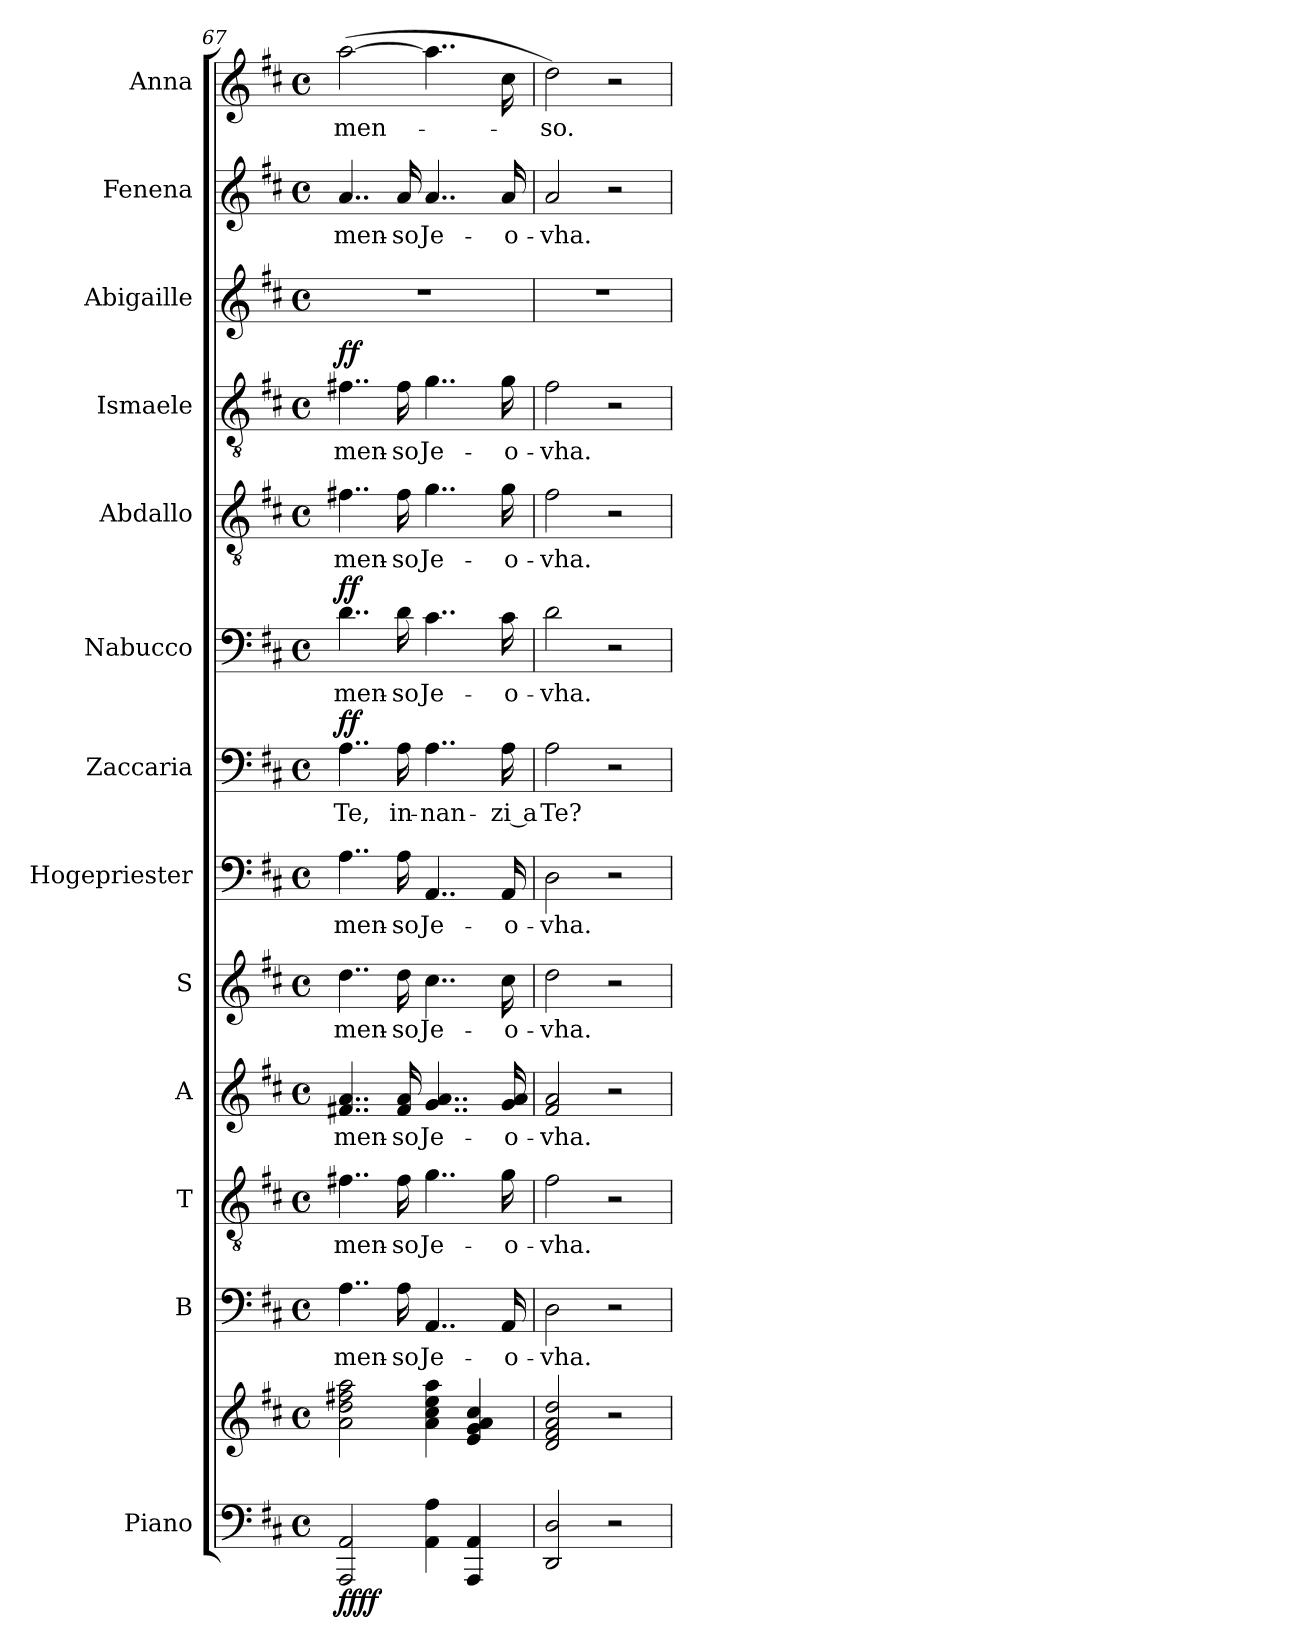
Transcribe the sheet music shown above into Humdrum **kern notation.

**kern	**kern	**dynam	**kern	**text	**kern	**text	**kern	**text	**kern	**text	**kern	**text	**kern	**text	**dynam	**kern	**text	**dynam	**kern	**text	**kern	**text	**dynam	**kern	**kern	**text	**kern	**text
*part13	*part13	*part13	*part12	*part12	*part11	*part11	*part10	*part10	*part9	*part9	*part8	*part8	*part7	*part7	*part7	*part6	*part6	*part6	*part5	*part5	*part4	*part4	*part4	*part3	*part2	*part2	*part1	*part1
*staff14	*staff13	*staff13/14	*staff12	*staff12	*staff11	*staff11	*staff10	*staff10	*staff9	*staff9	*staff8	*staff8	*staff7	*staff7	*staff7	*staff6	*staff6	*staff6	*staff5	*staff5	*staff4	*staff4	*staff4	*staff3	*staff2	*staff2	*staff1	*staff1
*I"Piano	*	*	*I"B	*	*I"T	*	*I"A	*	*I"S	*	*I"Hogepriester	*	*I"Zaccaria	*	*	*I"Nabucco	*	*	*I"Abdallo	*	*I"Ismaele	*	*	*I"Abigaille	*I"Fenena	*	*I"Anna	*
*I'Pno	*	*	*I'B	*	*I'T	*	*I'A	*	*I'S	*	*	*	*	*	*	*	*	*	*	*	*	*	*	*	*	*	*	*
!!LO:PB:g=z
*clefF4	*clefG2	*	*clefF4	*	*clefGv2	*	*clefG2	*	*clefG2	*	*clefF4	*	*clefF4	*	*	*clefF4	*	*	*clefGv2	*	*clefGv2	*	*	*clefG2	*clefG2	*	*clefG2	*
*k[f#c#]	*k[f#c#]	*	*k[f#c#]	*	*k[f#c#]	*	*k[f#c#]	*	*k[f#c#]	*	*k[f#c#]	*	*k[f#c#]	*	*	*k[f#c#]	*	*	*k[f#c#]	*	*k[f#c#]	*	*	*k[f#c#]	*k[f#c#]	*	*k[f#c#]	*
*M4/4	*M4/4	*	*M4/4	*	*M4/4	*	*M4/4	*	*M4/4	*	*M4/4	*	*M4/4	*	*	*M4/4	*	*	*M4/4	*	*M4/4	*	*	*M4/4	*M4/4	*	*M4/4	*
*met(c)	*met(c)	*	*met(c)	*	*met(c)	*	*met(c)	*	*met(c)	*	*met(c)	*	*met(c)	*	*	*met(c)	*	*	*met(c)	*	*met(c)	*	*	*met(c)	*met(c)	*	*met(c)	*
=67	=67	=67	=67	=67	=67	=67	=67	=67	=67	=67	=67	=67	=67	=67	=67	=67	=67	=67	=67	=67	=67	=67	=67	=67	=67	=67	=67	=67
!	!	!LO:DY:b=2	!	!LO:LY:b	!	!LO:LY:b	!	!LO:LY:b	!	!LO:LY:b	!	!LO:LY:b	!	!LO:LY:b	!	!	!LO:LY:b	!	!	!LO:LY:b	!	!LO:LY:b	!	!	!	!LO:LY:b	!	!LO:LY:b
!	!	!LO:DY:n=1:b	!	!	!	!	!	!	!	!	!	!	!	!	!LO:DY:a	!	!	!LO:DY:a	!	!	!	!	!LO:DY:a	!	!	!	!	!
2AAA/ 2AA/	2a\ 2dd\ 2ff#X\ 2aa\	ff ff	4..A\	-men-	4..f#X\	-men-	4..f#X/ 4..a/	-men-	4..dd\	-men-	4..A\	-men-	4..A\	Te,	ff	4..d\	-men-	ff	4..f#X\	-men-	4..f#X\	-men-	ff	1r	4..a/	-men-	([2aa\	-men-
!	!	!	!	!LO:LY:b	!	!LO:LY:b	!	!LO:LY:b	!	!LO:LY:b	!	!LO:LY:b	!	!LO:LY:b	!	!	!LO:LY:b	!	!	!LO:LY:b	!	!LO:LY:b	!	!	!	!LO:LY:b	!	!
.	.	.	16A\	-so	16f#\	-so	16f#/ 16a/	-so	16dd\	-so	16A\	-so	16A\	in-	.	16d\	-so	.	16f#\	-so	16f#\	-so	.	.	16a/	-so	.	.
!	!	!	!	!LO:LY:b	!	!LO:LY:b	!	!LO:LY:b	!	!LO:LY:b	!	!LO:LY:b	!	!LO:LY:b	!	!	!LO:LY:b	!	!	!LO:LY:b	!	!LO:LY:b	!	!	!	!LO:LY:b	!	!
4AA\ 4A\	4a\ 4cc#\ 4ee\ 4aa\	.	4..AA/	Je-	4..g\	Je-	4..g/ 4..a/	Je-	4..cc#\	Je-	4..AA/	Je-	4..A\	-nan-	.	4..c#\	Je-	.	4..g\	Je-	4..g\	Je-	.	.	4..a/	Je-	4..aa\]	.
4AAA/ 4AA/	4e/ 4g/ 4a/ 4cc#/	.	.	.	.	.	.	.	.	.	.	.	.	.	.	.	.	.	.	.	.	.	.	.	.	.	.	.
!	!	!	!	!LO:LY:b	!	!LO:LY:b	!	!LO:LY:b	!	!LO:LY:b	!	!LO:LY:b	!	!LO:LY:b	!	!	!LO:LY:b	!	!	!LO:LY:b	!	!LO:LY:b	!	!	!	!LO:LY:b	!	!
.	.	.	16AA/	-o-	16g\	-o-	16g/ 16a/	-o-	16cc#\	-o-	16AA/	-o-	16A\	-zi a	.	16c#\	-o-	.	16g\	-o-	16g\	-o-	.	.	16a/	-o-	16cc#\	.
=68	=68	=68	=68	=68	=68	=68	=68	=68	=68	=68	=68	=68	=68	=68	=68	=68	=68	=68	=68	=68	=68	=68	=68	=68	=68	=68	=68	=68
!	!	!	!	!LO:LY:b	!	!LO:LY:b	!	!LO:LY:b	!	!LO:LY:b	!	!LO:LY:b	!	!LO:LY:b	!	!	!LO:LY:b	!	!	!LO:LY:b	!	!LO:LY:b	!	!	!	!LO:LY:b	!	!LO:LY:b
2DD/ 2D/	2d/ 2f#/ 2a/ 2dd/	.	2D\	-vha.	2f#\	-vha.	2f#/ 2a/	-vha.	2dd\	-vha.	2D\	-vha.	2A\	Te?	.	2d\	-vha.	.	2f#\	-vha.	2f#\	-vha.	.	1r	2a/	-vha.	2dd\)	-so.
2r	2r	.	2r	.	2r	.	2r	.	2r	.	2r	.	2r	.	.	2r	.	.	2r	.	2r	.	.	.	2r	.	2r	.
=	=	=	=	=	=	=	=	=	=	=	=	=	=	=	=	=	=	=	=	=	=	=	=	=	=	=	=	=
*-	*-	*-	*-	*-	*-	*-	*-	*-	*-	*-	*-	*-	*-	*-	*-	*-	*-	*-	*-	*-	*-	*-	*-	*-	*-	*-	*-	*-
